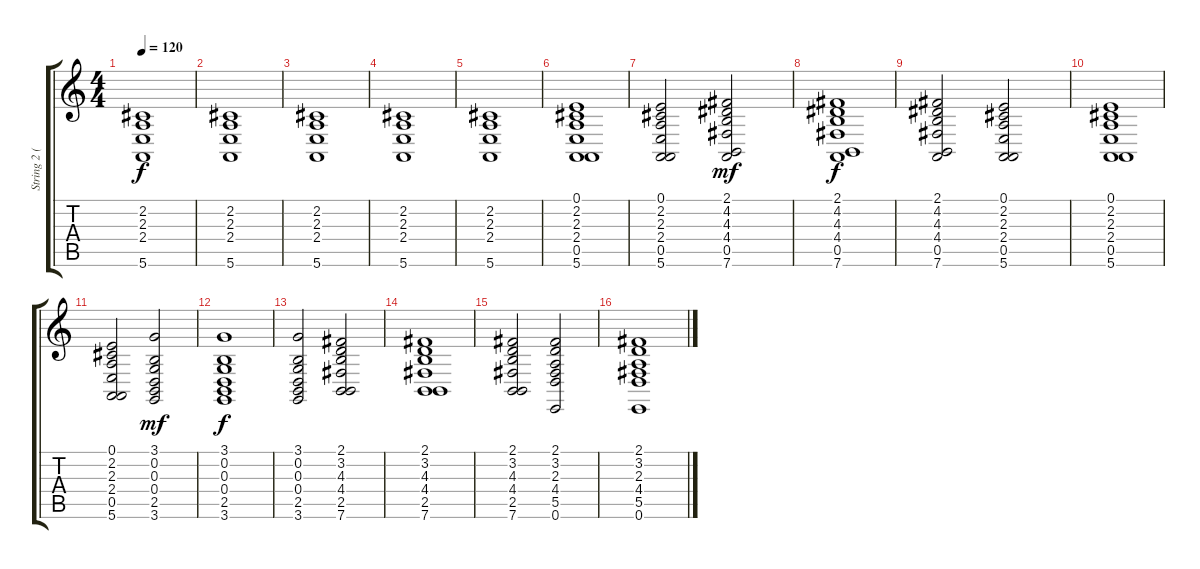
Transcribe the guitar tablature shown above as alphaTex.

\track ("String 2 (Chords)" "String 2 (") {instrument stringensemble1}
\staff {score tabs}
\tuning (E4 B3 G3 D3 A2 E2) {hide}
\ts (4 4)
\tempo 120
\clef g2
\ks c
(2.2 2.3 2.4 5.6).1{dy f} |
(2.2 2.3 2.4 5.6).1 |
(2.2 2.3 2.4 5.6).1 |
(2.2 2.3 2.4 5.6).1 |
(2.2 2.3 2.4 5.6).1 |
(0.1 2.2 2.3 2.4 0.5 5.6).1 |
(0.1 2.2 2.3 2.4 0.5 5.6).2 (2.1 4.2 4.3 4.4 0.5 7.6).2{dy mf} |
(2.1 4.2 4.3 4.4 0.5 7.6).1{dy f} |
(2.1 4.2 4.3 4.4 0.5 7.6).2 (0.1 2.2 2.3 2.4 0.5 5.6).2 |
(0.1 2.2 2.3 2.4 0.5 5.6).1 |
(0.1 2.2 2.3 2.4 0.5 5.6).2 (3.1 0.2 0.3 0.4 2.5 3.6).2{dy mf} |
(3.1 0.2 0.3 0.4 2.5 3.6).1{dy f} |
(3.1 0.2 0.3 0.4 2.5 3.6).2 (2.1 3.2 4.3 4.4 2.5 7.6).2 |
(2.1 3.2 4.3 4.4 2.5 7.6).1 |
(2.1 3.2 4.3 4.4 2.5 7.6).2 (2.1 3.2 2.3 4.4 5.5 0.6).2 |
(2.1 3.2 2.3 4.4 5.5 0.6).1
